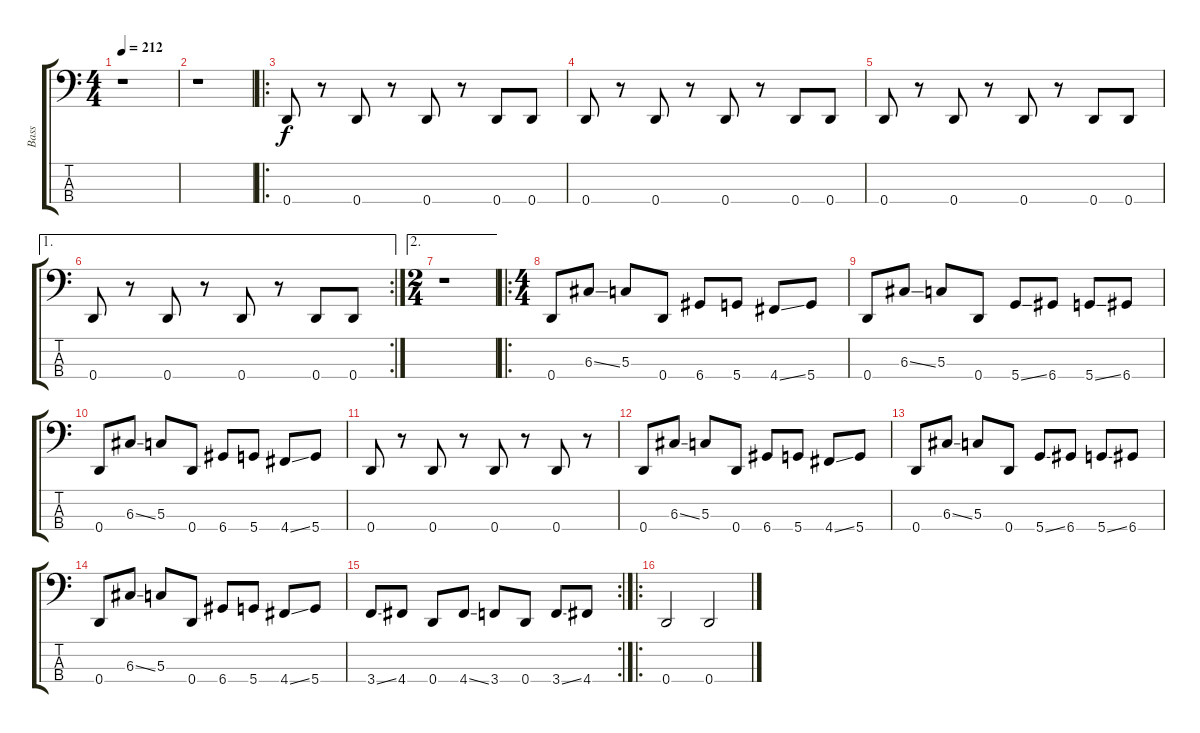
\track ("Bass" "Bass") {instrument electricbasspick}
\staff {score tabs}
\tuning (F2 C2 G1 D1) {hide}
\ts (4 4)
\tempo 212
\clef f4
\ks c
r.1{dy f instrument electricbasspick} |
r.1 |
\ro
0.4.8 r.8 0.4.8 r.8 0.4.8 r.8 0.4.8 0.4.8 |
0.4.8 r.8 0.4.8 r.8 0.4.8 r.8 0.4.8 0.4.8 |
0.4.8 r.8 0.4.8 r.8 0.4.8 r.8 0.4.8 0.4.8 |
\ae 1
\rc 2
0.4.8 r.8 0.4.8 r.8 0.4.8 r.8 0.4.8 0.4.8 |
\ae 2
\ts (2 4)
r.1 |
\ro
\ts (4 4)
0.4.8 6.3{ss}.8 5.3.8 0.4.8 6.4.8 5.4.8 4.4{ss}.8 5.4.8 |
0.4.8 6.3{ss}.8 5.3.8 0.4.8 5.4{ss}.8 6.4.8 5.4{ss}.8 6.4.8 |
0.4.8 6.3{ss}.8 5.3.8 0.4.8 6.4.8 5.4.8 4.4{ss}.8 5.4.8 |
0.4.8 r.8 0.4.8 r.8 0.4.8 r.8 0.4.8 r.8 |
0.4.8 6.3{ss}.8 5.3.8 0.4.8 6.4.8 5.4.8 4.4{ss}.8 5.4.8 |
0.4.8 6.3{ss}.8 5.3.8 0.4.8 5.4{ss}.8 6.4.8 5.4{ss}.8 6.4.8 |
0.4.8 6.3{ss}.8 5.3.8 0.4.8 6.4.8 5.4.8 4.4{ss}.8 5.4.8 |
\rc 2
3.4{ss}.8 4.4.8 0.4.8 4.4{ss}.8 3.4.8 0.4.8 3.4{ss}.8 4.4.8 |
\ro
0.4.2 0.4.2
